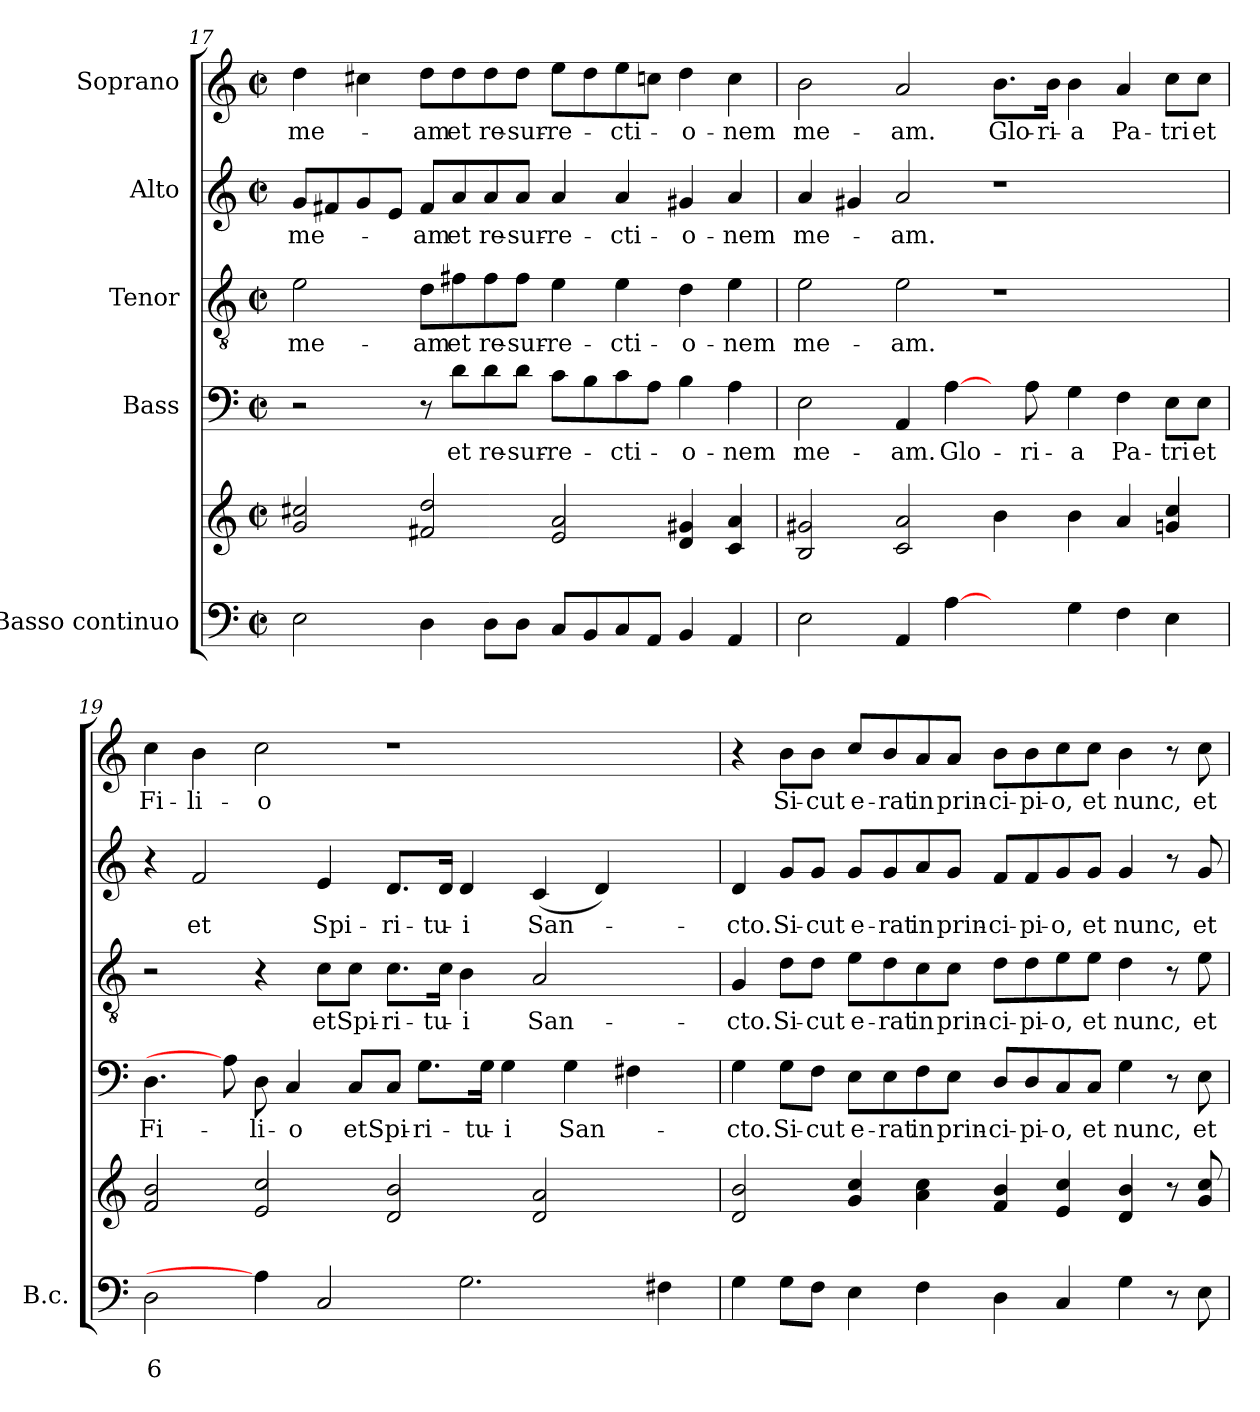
**kern	**text	**text	**kern	**kern	**text	**kern	**text	**kern	**text	**kern	**text
*part5	*part5	*part5	*part5	*part4	*part4	*part3	*part3	*part2	*part2	*part1	*part1
*staff6	*staff6	*staff6	*staff5	*staff4	*staff4	*staff3	*staff3	*staff2	*staff2	*staff1	*staff1
*I"Basso continuo	*	*	*	*I"Bass	*	*I"Tenor	*	*I"Alto	*	*I"Soprano	*
*I'B.c.	*	*	*	*	*	*	*	*	*	*	*
*clefF4	*	*	*clefG2	*clefF4	*	*clefGv2	*	*clefG2	*	*clefG2	*
*k[]	*	*	*k[]	*k[]	*	*k[]	*	*k[]	*	*k[]	*
*C:	*	*	*C:	*C:	*	*C:	*	*C:	*	*C:	*
*M2/2	*	*	*M2/2	*M2/2	*	*M2/2	*	*M2/2	*	*M2/2	*
*met(c|)	*	*	*met(c|)	*met(c|)	*	*met(c|)	*	*met(c|)	*	*met(c|)	*
=17	=17	=17	=17	=17	=17	=17	=17	=17	=17	=17	=17
!	!	!	!	!	!	!	!LO:LY:b	!	!LO:LY:b	!	!LO:LY:b
2E\	.	.	2g!/ 2cc#X!/	2r	.	2e\	me-	8g/L	me-	4dd\	me-
.	.	.	.	.	.	.	.	8f#X/	.	.	.
.	.	.	.	.	.	.	.	8g/	.	4cc#X\	.
.	.	.	.	.	.	.	.	8e/J	.	.	.
!	!	!	!	!	!	!	!LO:LY:b	!	!LO:LY:b	!	!LO:LY:b
4D\	.	.	2f#X!/ 2dd!/	8r	.	8d\L	-am	8f#/L	-am	8dd\L	-am
!	!	!	!	!	!LO:LY:b	!	!LO:LY:b	!	!LO:LY:b	!	!LO:LY:b
.	.	.	.	8d\L	et	8f#X\	et	8a/	et	8dd\	et
!	!	!	!	!	!LO:LY:b	!	!LO:LY:b	!	!LO:LY:b	!	!LO:LY:b
8D\L	.	.	.	8d\	re-	8f#\	re-	8a/	re-	8dd\	re-
!	!	!	!	!	!LO:LY:b	!	!LO:LY:b	!	!LO:LY:b	!	!LO:LY:b
8D\J	.	.	.	8d\J	-sur-	8f#\J	-sur-	8a/J	-sur-	8dd\J	-sur-
!	!	!	!	!	!LO:LY:b	!	!LO:LY:b	!	!LO:LY:b	!	!LO:LY:b
8C/L	.	.	2e!/ 2a!/	8c\L	-re-	4e\	-re-	4a/	-re-	8ee\L	-re-
8BB/	.	.	.	8B\	.	.	.	.	.	8dd\	.
!	!	!	!	!	!LO:LY:b	!	!LO:LY:b	!	!LO:LY:b	!	!LO:LY:b
8C/	.	.	.	8c\	-cti-	4e\	-cti-	4a/	-cti-	8ee\	-cti-
8AA/J	.	.	.	8A\J	.	.	.	.	.	8ccn\J	.
!	!	!	!	!	!LO:LY:b	!	!LO:LY:b	!	!LO:LY:b	!	!LO:LY:b
4BB/	.	.	4d!/ 4g#X!/	4B\	-o-	4d\	-o-	4g#X/	-o-	4dd\	-o-
!	!	!	!	!	!LO:LY:b	!	!LO:LY:b	!	!LO:LY:b	!	!LO:LY:b
4AA/	.	.	4c!/ 4a!/	4A\	-nem	4e\	-nem	4a/	-nem	4cc\	-nem
!!LO:PB:g=z
=18	=18	=18	=18	=18	=18	=18	=18	=18	=18	=18	=18
!	!	!	!	!	!LO:LY:b	!	!LO:LY:b	!	!LO:LY:b	!	!LO:LY:b
2E\	.	.	2B!/ 2g#X!/	2E\	me-	2e\	me-	4a/	me-	2b\	me-
.	.	.	.	.	.	.	.	4g#X/	.	.	.
!	!	!	!	!	!LO:LY:b	!	!LO:LY:b	!	!LO:LY:b	!	!LO:LY:b
4AA/	.	.	2c!/ 2a!/	4AA/	-am.	2e\	-am.	2a/	-am.	2a/	-am.
!	!	!	!	!	!LO:LY:b	!	!	!	!	!	!
[4A\	.	.	.	[4A\	Glo-	.	.	.	.	.	.
!	!	!	!	!	!	!	!	!	!	!	!LO:LY:b
4ryy	.	.	4b!\	8ryy	.	1r	.	1r	.	8.b\L	Glo-
!	!	!	!	!	!LO:LY:b	!	!	!	!	!	!
.	.	.	.	8A\	-ri-	.	.	.	.	.	.
!	!	!	!	!	!	!	!	!	!	!	!LO:LY:b
.	.	.	.	.	.	.	.	.	.	16b\Jk	-ri-
!	!	!	!	!	!LO:LY:b	!	!	!	!	!	!LO:LY:b
4G\	.	.	4b!\	4G\	-a	.	.	.	.	4b\	-a
!	!	!	!	!	!LO:LY:b	!	!	!	!	!	!LO:LY:b
4F\	.	.	4a!/	4F\	Pa-	.	.	.	.	4a/	Pa-
!	!	!	!	!	!LO:LY:b	!	!	!	!	!	!LO:LY:b
4E\	.	.	4gn!/ 4cc!/	8E\L	-tri	.	.	.	.	8cc\L	-tri
!	!	!	!	!	!LO:LY:b	!	!	!	!	!	!LO:LY:b
.	.	.	.	8E\J	et	.	.	.	.	8cc\J	et
=19	=19	=19	=19	=19	=19	=19	=19	=19	=19	=19	=19
!	!	!LO:LY:a	!	!	!LO:LY:b	!	!	!	!	!	!LO:LY:b
2D\	.	6	2f!/ 2b!/	4.D\	Fi-	2r	.	4r	.	4cc\	Fi-
!	!	!	!	!	!	!	!	!	!LO:LY:b	!	!LO:LY:b
.	.	.	.	.	.	.	.	2f/	et	4b\	-li-
.	.	.	.	8A\]	.	.	.	.	.	.	.
!	!	!	!	!	!LO:LY:b	!	!	!	!	!	!LO:LY:b
4A\]	.	.	2e!/ 2cc!/	8D\	-li-	4r	.	.	.	2cc\	-o
!	!	!	!	!	!LO:LY:b	!	!	!	!	!	!
.	.	.	.	4C/	-o	.	.	.	.	.	.
!	!	!	!	!	!	!	!LO:LY:b	!	!LO:LY:b	!	!
2C/	.	.	.	.	.	8c\L	et	4e/	Spi-	.	.
!	!	!	!	!	!LO:LY:b	!	!LO:LY:b	!	!	!	!
.	.	.	.	8C/L	et	8c\J	Spi-	.	.	.	.
!	!	!	!	!	!LO:LY:b	!	!LO:LY:b	!	!LO:LY:b	!	!
.	.	.	2d!/ 2b!/	8C/J	Spi-	8.c\L	-ri-	8.d/L	-ri-	1r	.
!	!	!	!	!	!LO:LY:b	!	!	!	!	!	!
.	.	.	.	8.G\L	-ri-	.	.	.	.	.	.
!	!	!	!	!	!	!	!LO:LY:b	!	!LO:LY:b	!	!
.	.	.	.	.	.	16c\Jk	-tu-	16d/Jk	-tu-	.	.
!	!	!	!	!	!	!	!LO:LY:b	!	!LO:LY:b	!	!
2.G\	.	.	.	.	.	4B\	-i	4d/	-i	.	.
!	!	!	!	!	!LO:LY:b	!	!	!	!	!	!
.	.	.	.	16G\Jk	-tu-	.	.	.	.	.	.
!	!	!	!	!	!LO:LY:b	!	!	!	!	!	!
.	.	.	.	4G\	-i	.	.	.	.	.	.
!	!	!	!	!	!	!	!LO:LY:b	!	!LO:LY:b	!	!
.	.	.	2d!/ 2a!/	.	.	2A/	San-	(<4c/	San-	.	.
!	!	!	!	!	!LO:LY:b	!	!	!	!	!	!
.	.	.	.	4G\	San-	.	.	.	.	.	.
.	.	.	.	.	.	.	.	4d/)	.	.	.
.	.	.	.	4F#X\	.	.	.	.	.	.	.
4F#X\	.	.	4ryy	.	.	4ryy	.	4ryy	.	4ryy	.
.	.	.	.	8ryy	.	.	.	.	.	.	.
=20	=20	=20	=20	=20	=20	=20	=20	=20	=20	=20	=20
!	!	!	!	!	!LO:LY:b	!	!LO:LY:b	!	!LO:LY:b	!	!
4G\	.	.	2d!/ 2b!/	4G\	-cto.	4G/	-cto.	4d/	-cto.	4r	.
!	!	!	!	!	!LO:LY:b	!	!LO:LY:b	!	!LO:LY:b	!	!LO:LY:b
8G\L	.	.	.	8G\L	Si-	8d\L	Si-	8g/L	Si-	8b\L	Si-
!	!	!	!	!	!LO:LY:b	!	!LO:LY:b	!	!LO:LY:b	!	!LO:LY:b
8F\J	.	.	.	8F\J	-cut	8d\J	-cut	8g/J	-cut	8b\J	-cut
!	!	!	!	!	!LO:LY:b	!	!LO:LY:b	!	!LO:LY:b	!	!LO:LY:b
4E\	.	.	4g!/ 4cc!/	8E\L	e-	8e\L	e-	8g/L	e-	8cc/L	e-
!	!	!	!	!	!LO:LY:b	!	!LO:LY:b	!	!LO:LY:b	!	!LO:LY:b
.	.	.	.	8E\	-rat	8d\	-rat	8g/	-rat	8b/	-rat
!	!	!	!	!	!LO:LY:b	!	!LO:LY:b	!	!LO:LY:b	!	!LO:LY:b
4F\	.	.	4a!\ 4cc!\	8F\	in	8c\	in	8a/	in	8a/	in
!	!	!	!	!	!LO:LY:b	!	!LO:LY:b	!	!LO:LY:b	!	!LO:LY:b
.	.	.	.	8E\J	prin-	8c\J	prin-	8g/J	prin-	8a/J	prin-
!	!	!	!	!	!LO:LY:b	!	!LO:LY:b	!	!LO:LY:b	!	!LO:LY:b
4D\	.	.	4f!/ 4b!/	8D/L	-ci-	8d\L	-ci-	8f/L	-ci-	8b\L	-ci-
!	!	!	!	!	!LO:LY:b	!	!LO:LY:b	!	!LO:LY:b	!	!LO:LY:b
.	.	.	.	8D/	-pi-	8d\	-pi-	8f/	-pi-	8b\	-pi-
!	!	!	!	!	!LO:LY:b	!	!LO:LY:b	!	!LO:LY:b	!	!LO:LY:b
4C/	.	.	4e!/ 4cc!/	8C/	-o,	8e\	-o,	8g/	-o,	8cc\	-o,
!	!	!	!	!	!LO:LY:b	!	!LO:LY:b	!	!LO:LY:b	!	!LO:LY:b
.	.	.	.	8C/J	et	8e\J	et	8g/J	et	8cc\J	et
!	!	!	!	!	!LO:LY:b	!	!LO:LY:b	!	!LO:LY:b	!	!LO:LY:b
4G\	.	.	4d!/ 4b!/	4G\	nunc,	4d\	nunc,	4g/	nunc,	4b\	nunc,
8r	.	.	8r	8r	.	8r	.	8r	.	8r	.
!	!	!	!	!	!LO:LY:b	!	!LO:LY:b	!	!LO:LY:b	!	!LO:LY:b
8E\	.	.	8g!/ 8cc!/	8E\	et	8e\	et	8g/	et	8cc\	et
=	=	=	=	=	=	=	=	=	=	=	=
*-	*-	*-	*-	*-	*-	*-	*-	*-	*-	*-	*-
